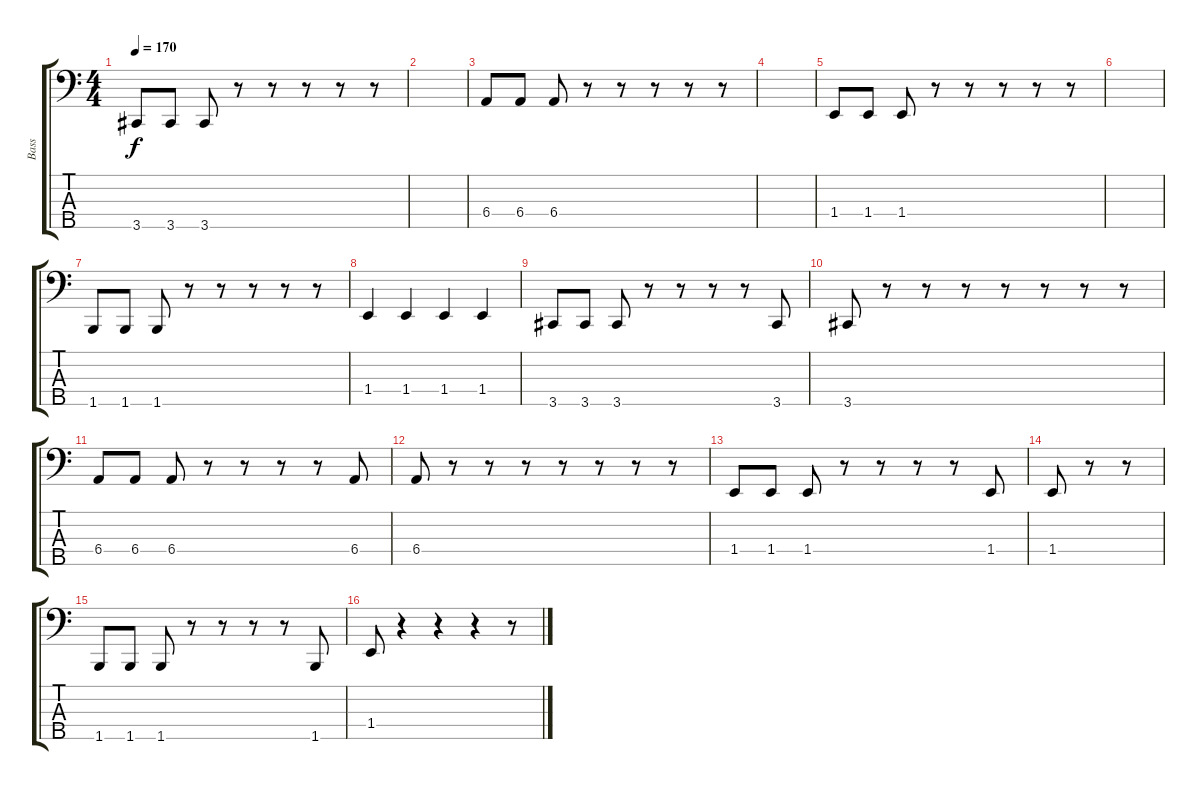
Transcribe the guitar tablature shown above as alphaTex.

\track ("Bass" "Bass") {instrument electricbassfinger}
\staff {score tabs}
\tuning (Gb2 Db2 Ab1 Eb1 Bb0) {hide}
\ts (4 4)
\tempo 170
\clef f4
\ks c
3.5.8{dy f} 3.5.8 3.5.8 r.8 r.8 r.8 r.8 r.8 |
|
6.4.8 6.4.8 6.4.8 r.8 r.8 r.8 r.8 r.8 |
|
1.4.8 1.4.8 1.4.8 r.8 r.8 r.8 r.8 r.8 |
|
1.5.8 1.5.8 1.5.8 r.8 r.8 r.8 r.8 r.8 |
1.4.4 1.4.4 1.4.4 1.4.4 |
3.5.8 3.5.8 3.5.8 r.8 r.8 r.8 r.8 3.5.8 |
3.5.8 r.8 r.8 r.8 r.8 r.8 r.8 r.8 |
6.4.8 6.4.8 6.4.8 r.8 r.8 r.8 r.8 6.4.8 |
6.4.8 r.8 r.8 r.8 r.8 r.8 r.8 r.8 |
1.4.8 1.4.8 1.4.8 r.8 r.8 r.8 r.8 1.4.8 |
1.4.8 r.8 r.8 |
1.5.8 1.5.8 1.5.8 r.8 r.8 r.8 r.8 1.5.8 |
1.4.8 r.4 r.4 r.4 r.8
